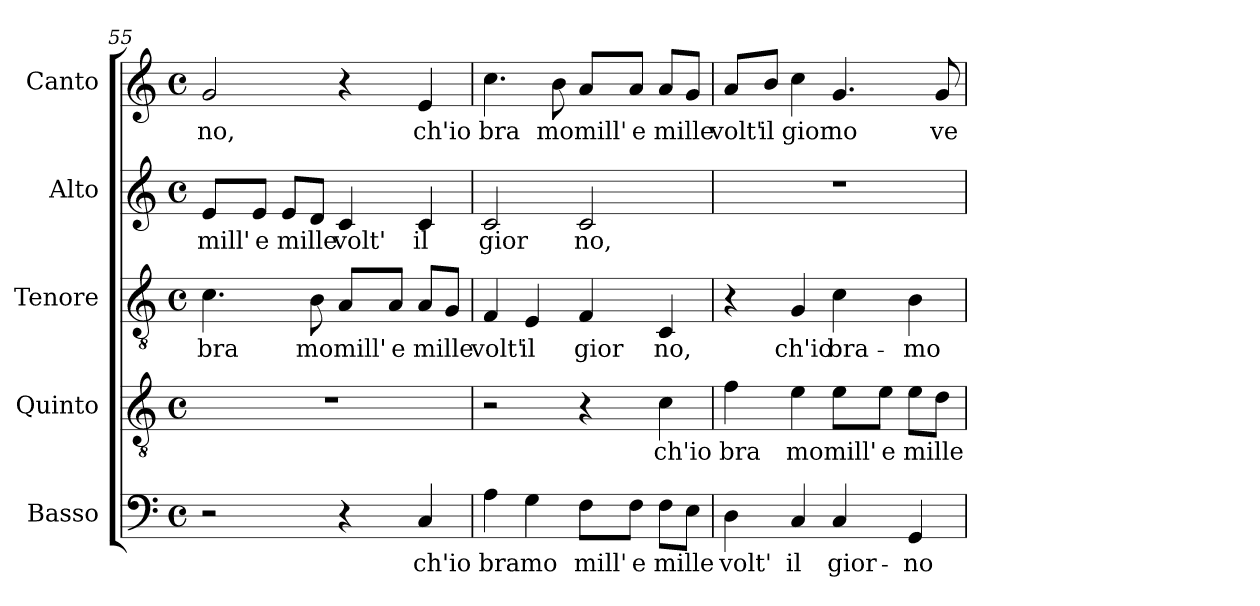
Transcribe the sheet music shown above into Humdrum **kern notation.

**kern	**text	**kern	**text	**kern	**text	**kern	**text	**kern	**text
*part5	*part5	*part4	*part4	*part3	*part3	*part2	*part2	*part1	*part1
*staff5	*staff5	*staff4	*staff4	*staff3	*staff3	*staff2	*staff2	*staff1	*staff1
*I"Basso	*	*I"Quinto	*	*I"Tenore	*	*I"Alto	*	*I"Canto	*
*clefF4	*	*clefGv2	*	*clefGv2	*	*clefG2	*	*clefG2	*
*M4/4	*	*M4/4	*	*M4/4	*	*M4/4	*	*M4/4	*
*met(c)	*	*met(c)	*	*met(c)	*	*met(c)	*	*met(c)	*
=55	=55	=55	=55	=55	=55	=55	=55	=55	=55
!	!	!	!	!	!LO:LY:b:cj	!	!LO:LY:b:cj	!	!LO:LY:b:cj
2r	.	1r	.	4.c\	bra	8e/L	mill'	2g/	no,
!	!	!	!	!	!	!	!LO:LY:b:cj	!	!
.	.	.	.	.	.	8e/J	e	.	.
!	!	!	!	!	!	!	!LO:LY:b:cj	!	!
.	.	.	.	.	.	8e/L	mille	.	.
!	!	!	!	!	!LO:LY:b:cj	!	!	!	!
.	.	.	.	8B\	mo	8d/J	.	.	.
!	!	!	!	!	!LO:LY:b:cj	!	!LO:LY:b:cj	!	!
4r	.	.	.	8A/L	mill'	4c/	volt'	4r	.
!	!	!	!	!	!LO:LY:b:cj	!	!	!	!
.	.	.	.	8A/J	e	.	.	.	.
!	!LO:LY:b:cj	!	!	!	!LO:LY:b:cj	!	!LO:LY:b:cj	!	!LO:LY:b:cj
4C/	ch'io	.	.	8A/L	mille	4c/	il	4e/	ch'io
.	.	.	.	8G/J	.	.	.	.	.
=56	=56	=56	=56	=56	=56	=56	=56	=56	=56
!	!LO:LY:b:cj	!	!	!	!LO:LY:b:cj	!	!LO:LY:b:cj	!	!LO:LY:b:cj
4A\	bra	2r	.	4F/	volt'	2c/	gior	4.cc\	bra
!	!LO:LY:b:cj	!	!	!	!LO:LY:b:cj	!	!	!	!
4G\	mo	.	.	4E/	il	.	.	.	.
!	!	!	!	!	!	!	!	!	!LO:LY:b:cj
.	.	.	.	.	.	.	.	8b\	mo
!	!LO:LY:b:cj	!	!	!	!LO:LY:b:cj	!	!LO:LY:b:cj	!	!LO:LY:b:cj
8F\L	mill'	4r	.	4F/	gior	2c/	no,	8a/L	mill'
!	!LO:LY:b:cj	!	!	!	!	!	!	!	!LO:LY:b:cj
8F\J	e	.	.	.	.	.	.	8a/J	e
!	!LO:LY:b:cj	!	!LO:LY:b:cj	!	!LO:LY:b:cj	!	!	!	!LO:LY:b:cj
8F\L	mille	4c\	ch'io	4C/	no,	.	.	8a/L	mille
8E\J	.	.	.	.	.	.	.	8g/J	.
!!LO:LB:g=z
=57	=57	=57	=57	=57	=57	=57	=57	=57	=57
!	!LO:LY:b:cj	!	!LO:LY:b:cj	!	!	!	!	!	!LO:LY:b:cj
4D\	volt'	4f\	bra	4r	.	1r	.	8a/L	volt'
!	!	!	!	!	!	!	!	!	!LO:LY:b:cj
.	.	.	.	.	.	.	.	8b/J	il
!	!LO:LY:b:cj	!	!LO:LY:b:cj	!	!LO:LY:b:cj	!	!	!	!LO:LY:b:cj
4C/	il	4e\	mo	4G/	ch'io	.	.	4cc\	gior
!	!LO:LY:b:cj	!	!LO:LY:b:cj	!	!LO:LY:b:cj	!	!	!	!LO:LY:b:cj
4C/	gior-	8e\L	mill'	4c\	bra-	.	.	4.g/	no
!	!	!	!LO:LY:b:cj	!	!	!	!	!	!
.	.	8e\J	e	.	.	.	.	.	.
!	!LO:LY:b:cj	!	!LO:LY:b:cj	!	!LO:LY:b:cj	!	!	!	!
4GG/	-no	8e\L	mille	4B\	-mo	.	.	.	.
!	!	!	!	!	!	!	!	!	!LO:LY:b:cj
.	.	8d\J	.	.	.	.	.	8g/	ve
=	=	=	=	=	=	=	=	=	=
*-	*-	*-	*-	*-	*-	*-	*-	*-	*-
